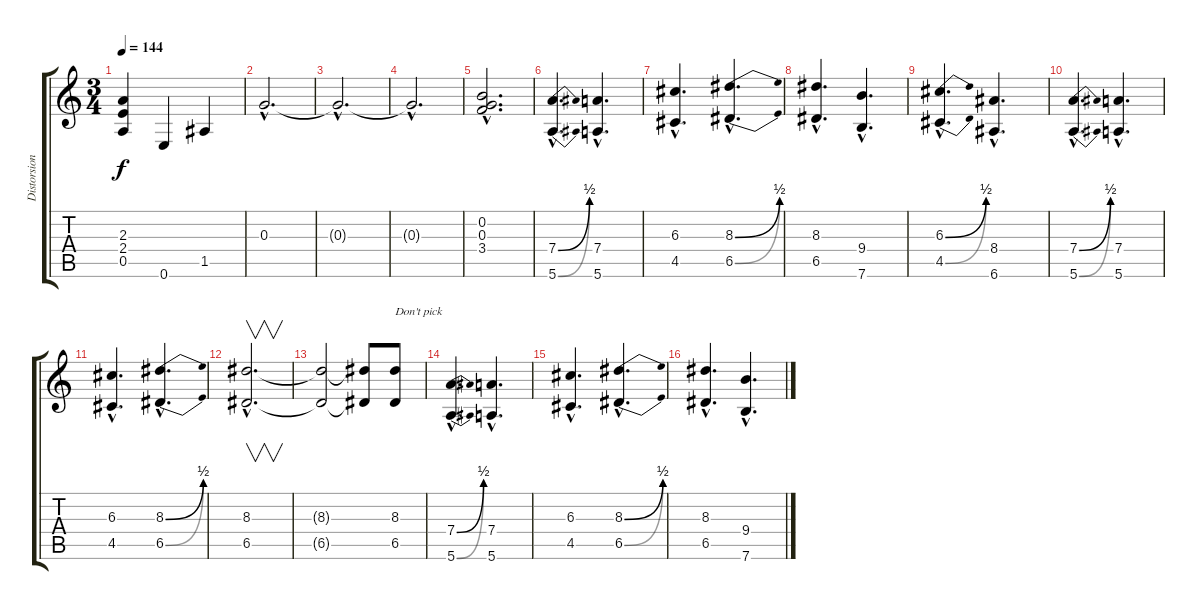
\track ("Distorsion Guitar" "Distorsion") {instrument distortionguitar}
\staff {score tabs}
\tuning (E4 B3 G3 D3 A2 E2) {hide}
\ts (3 4)
\tempo 144
\clef g2
\ks c
(2.3 2.4 0.5).4{dy f} 0.6.4 1.5.4 |
0.3{hac}.2{d} |
0.3{hac t}.2{d} |
0.3{hac t}.2{d} |
(0.2{hac} 0.3{hac} 3.4{hac}).2{d} |
(7.4{be (bend 0 0 60 2) hac} 5.6{be (bend 0 0 60 2) hac}).4{d} (7.4{hac} 5.6{hac}).4{d} |
(6.3{hac} 4.5{hac}).4{d} (8.3{be (bend 0 0 60 2) hac} 6.5{be (bend 0 0 60 2) hac}).4{d} |
(8.3{hac} 6.5{hac}).4{d} (9.4{hac} 7.6{hac}).4{d} |
(6.3{be (bend 0 0 60 2) hac} 4.5{be (bend 0 0 60 2) hac}).4{d} (8.4{hac} 6.6{hac}).4{d} |
(7.4{be (bend 0 0 60 2) hac} 5.6{be (bend 0 0 60 2) hac}).4{d} (7.4{hac} 5.6{hac}).4{d} |
(6.3{hac} 4.5{hac}).4{d} (8.3{be (bend 0 0 60 2) hac} 6.5{be (bend 0 0 60 2) hac}).4{d} |
(8.3{hac} 6.5{hac}).2{v d} |
(8.3{t} 6.5{t}).2 (8.3{t} 6.5{t}).8 (8.3 6.5).8{txt "Don't pick"} |
(7.4{be (bend 0 0 60 2) hac} 5.6{be (bend 0 0 60 2) hac}).4{d} (7.4{hac} 5.6{hac}).4{d} |
(6.3{hac} 4.5{hac}).4{d} (8.3{be (bend 0 0 60 2) hac} 6.5{be (bend 0 0 60 2) hac}).4{d} |
(8.3{hac} 6.5{hac}).4{d} (9.4{hac} 7.6{hac}).4{d}
